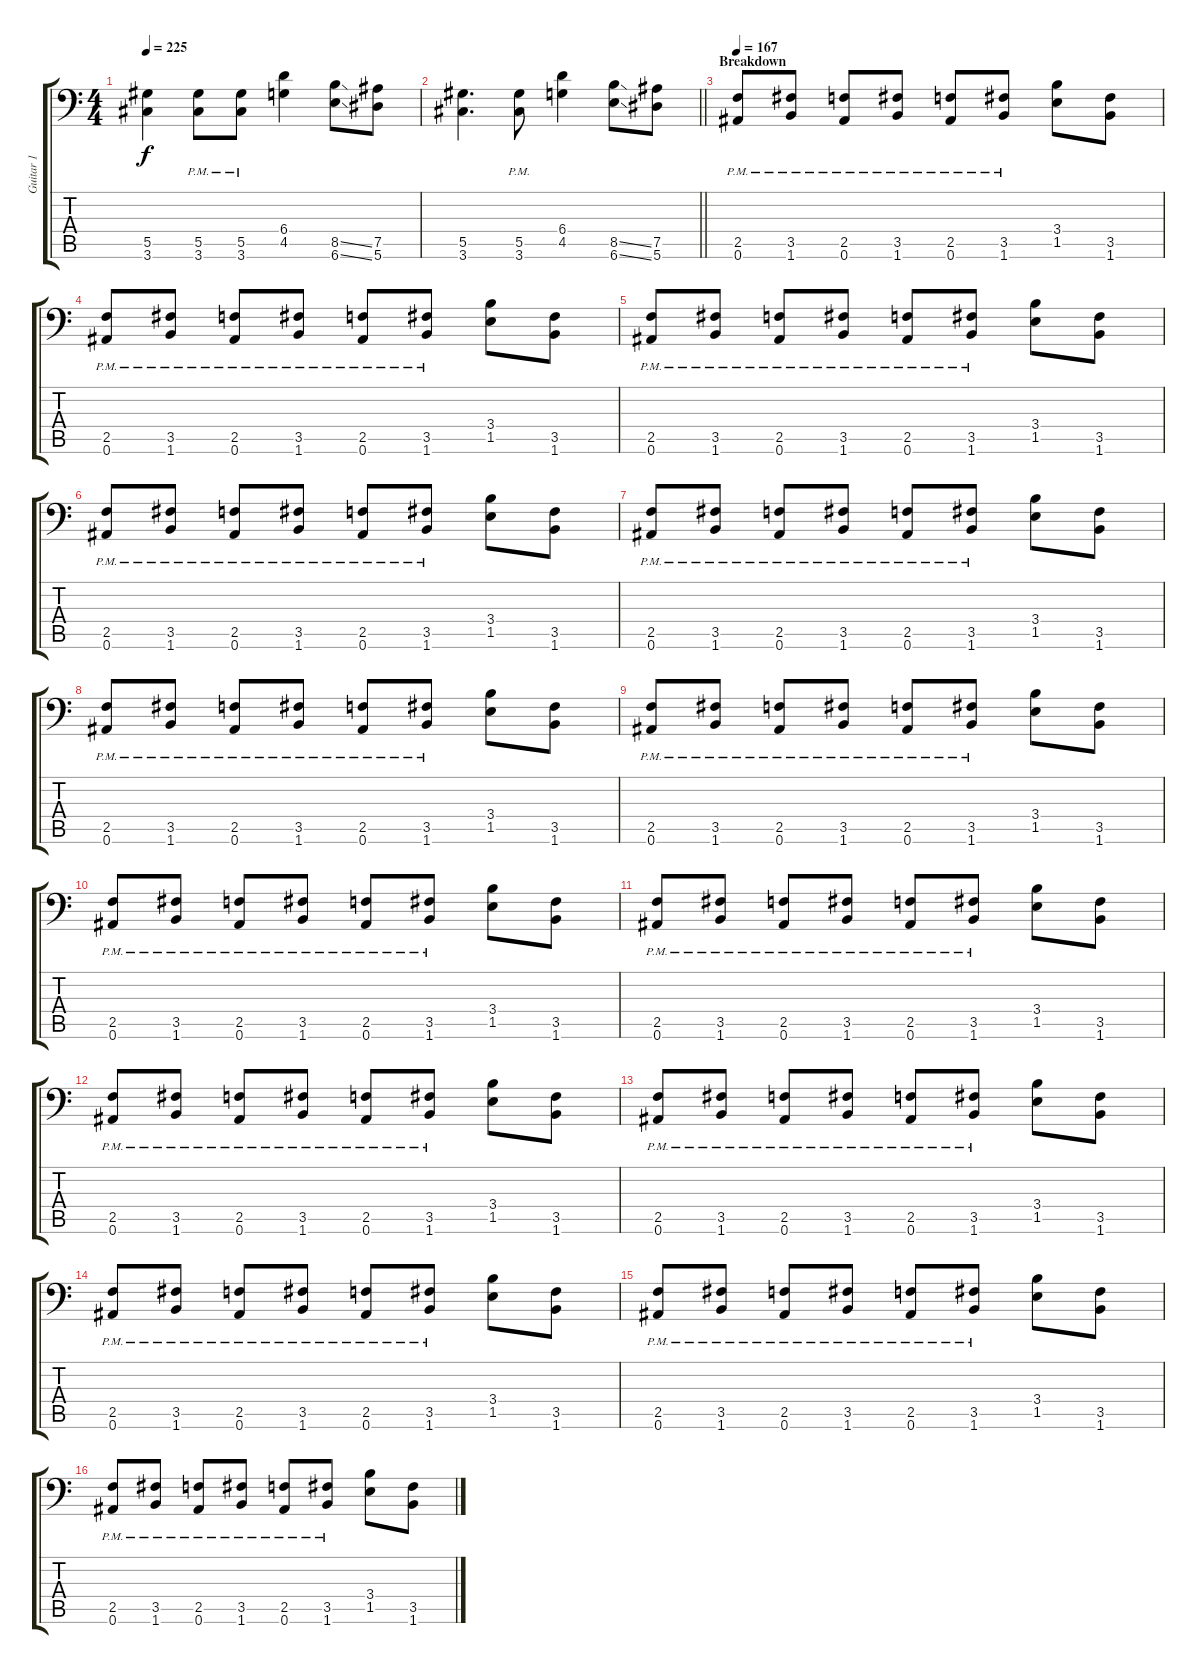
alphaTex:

\track ("Guitar 1" "Guitar 1") {instrument distortionguitar}
\staff {score tabs}
\tuning (Bb3 F3 Db3 Ab2 Eb2 Bb1) {hide}
\ts (4 4)
\tempo 225
\clef f4
\ks c
(5.5 3.6).4{dy f} (5.5{pm} 3.6{pm}).8 (5.5{pm} 3.6{pm}).8 (6.4 4.5).4 (8.5{ss} 6.6{ss}).8 (7.5 5.6).8 |
\barLineRight lightlight
(5.5 3.6).4{d} (5.5{pm} 3.6{pm}).8 (6.4 4.5).4 (8.5{ss} 6.6{ss}).8 (7.5 5.6).8 |
\section ("" "Breakdown")
\tempo 167
(2.5{pm} 0.6{pm}).8 (3.5{pm} 1.6{pm}).8 (2.5{pm} 0.6{pm}).8 (3.5{pm} 1.6{pm}).8 (2.5{pm} 0.6{pm}).8 (3.5{pm} 1.6{pm}).8 (3.4 1.5).8 (3.5 1.6).8 |
(2.5{pm} 0.6{pm}).8 (3.5{pm} 1.6{pm}).8 (2.5{pm} 0.6{pm}).8 (3.5{pm} 1.6{pm}).8 (2.5{pm} 0.6{pm}).8 (3.5{pm} 1.6{pm}).8 (3.4 1.5).8 (3.5 1.6).8 |
(2.5{pm} 0.6{pm}).8 (3.5{pm} 1.6{pm}).8 (2.5{pm} 0.6{pm}).8 (3.5{pm} 1.6{pm}).8 (2.5{pm} 0.6{pm}).8 (3.5{pm} 1.6{pm}).8 (3.4 1.5).8 (3.5 1.6).8 |
(2.5{pm} 0.6{pm}).8 (3.5{pm} 1.6{pm}).8 (2.5{pm} 0.6{pm}).8 (3.5{pm} 1.6{pm}).8 (2.5{pm} 0.6{pm}).8 (3.5{pm} 1.6{pm}).8 (3.4 1.5).8 (3.5 1.6).8 |
(2.5{pm} 0.6{pm}).8 (3.5{pm} 1.6{pm}).8 (2.5{pm} 0.6{pm}).8 (3.5{pm} 1.6{pm}).8 (2.5{pm} 0.6{pm}).8 (3.5{pm} 1.6{pm}).8 (3.4 1.5).8 (3.5 1.6).8 |
(2.5{pm} 0.6{pm}).8 (3.5{pm} 1.6{pm}).8 (2.5{pm} 0.6{pm}).8 (3.5{pm} 1.6{pm}).8 (2.5{pm} 0.6{pm}).8 (3.5{pm} 1.6{pm}).8 (3.4 1.5).8 (3.5 1.6).8 |
(2.5{pm} 0.6{pm}).8 (3.5{pm} 1.6{pm}).8 (2.5{pm} 0.6{pm}).8 (3.5{pm} 1.6{pm}).8 (2.5{pm} 0.6{pm}).8 (3.5{pm} 1.6{pm}).8 (3.4 1.5).8 (3.5 1.6).8 |
(2.5{pm} 0.6{pm}).8 (3.5{pm} 1.6{pm}).8 (2.5{pm} 0.6{pm}).8 (3.5{pm} 1.6{pm}).8 (2.5{pm} 0.6{pm}).8 (3.5{pm} 1.6{pm}).8 (3.4 1.5).8 (3.5 1.6).8 |
(2.5{pm} 0.6{pm}).8 (3.5{pm} 1.6{pm}).8 (2.5{pm} 0.6{pm}).8 (3.5{pm} 1.6{pm}).8 (2.5{pm} 0.6{pm}).8 (3.5{pm} 1.6{pm}).8 (3.4 1.5).8 (3.5 1.6).8 |
(2.5{pm} 0.6{pm}).8 (3.5{pm} 1.6{pm}).8 (2.5{pm} 0.6{pm}).8 (3.5{pm} 1.6{pm}).8 (2.5{pm} 0.6{pm}).8 (3.5{pm} 1.6{pm}).8 (3.4 1.5).8 (3.5 1.6).8 |
(2.5{pm} 0.6{pm}).8 (3.5{pm} 1.6{pm}).8 (2.5{pm} 0.6{pm}).8 (3.5{pm} 1.6{pm}).8 (2.5{pm} 0.6{pm}).8 (3.5{pm} 1.6{pm}).8 (3.4 1.5).8 (3.5 1.6).8 |
(2.5{pm} 0.6{pm}).8 (3.5{pm} 1.6{pm}).8 (2.5{pm} 0.6{pm}).8 (3.5{pm} 1.6{pm}).8 (2.5{pm} 0.6{pm}).8 (3.5{pm} 1.6{pm}).8 (3.4 1.5).8 (3.5 1.6).8 |
(2.5{pm} 0.6{pm}).8 (3.5{pm} 1.6{pm}).8 (2.5{pm} 0.6{pm}).8 (3.5{pm} 1.6{pm}).8 (2.5{pm} 0.6{pm}).8 (3.5{pm} 1.6{pm}).8 (3.4 1.5).8 (3.5 1.6).8 |
(2.5{pm} 0.6{pm}).8 (3.5{pm} 1.6{pm}).8 (2.5{pm} 0.6{pm}).8 (3.5{pm} 1.6{pm}).8 (2.5{pm} 0.6{pm}).8 (3.5{pm} 1.6{pm}).8 (3.4 1.5).8 (3.5 1.6).8
